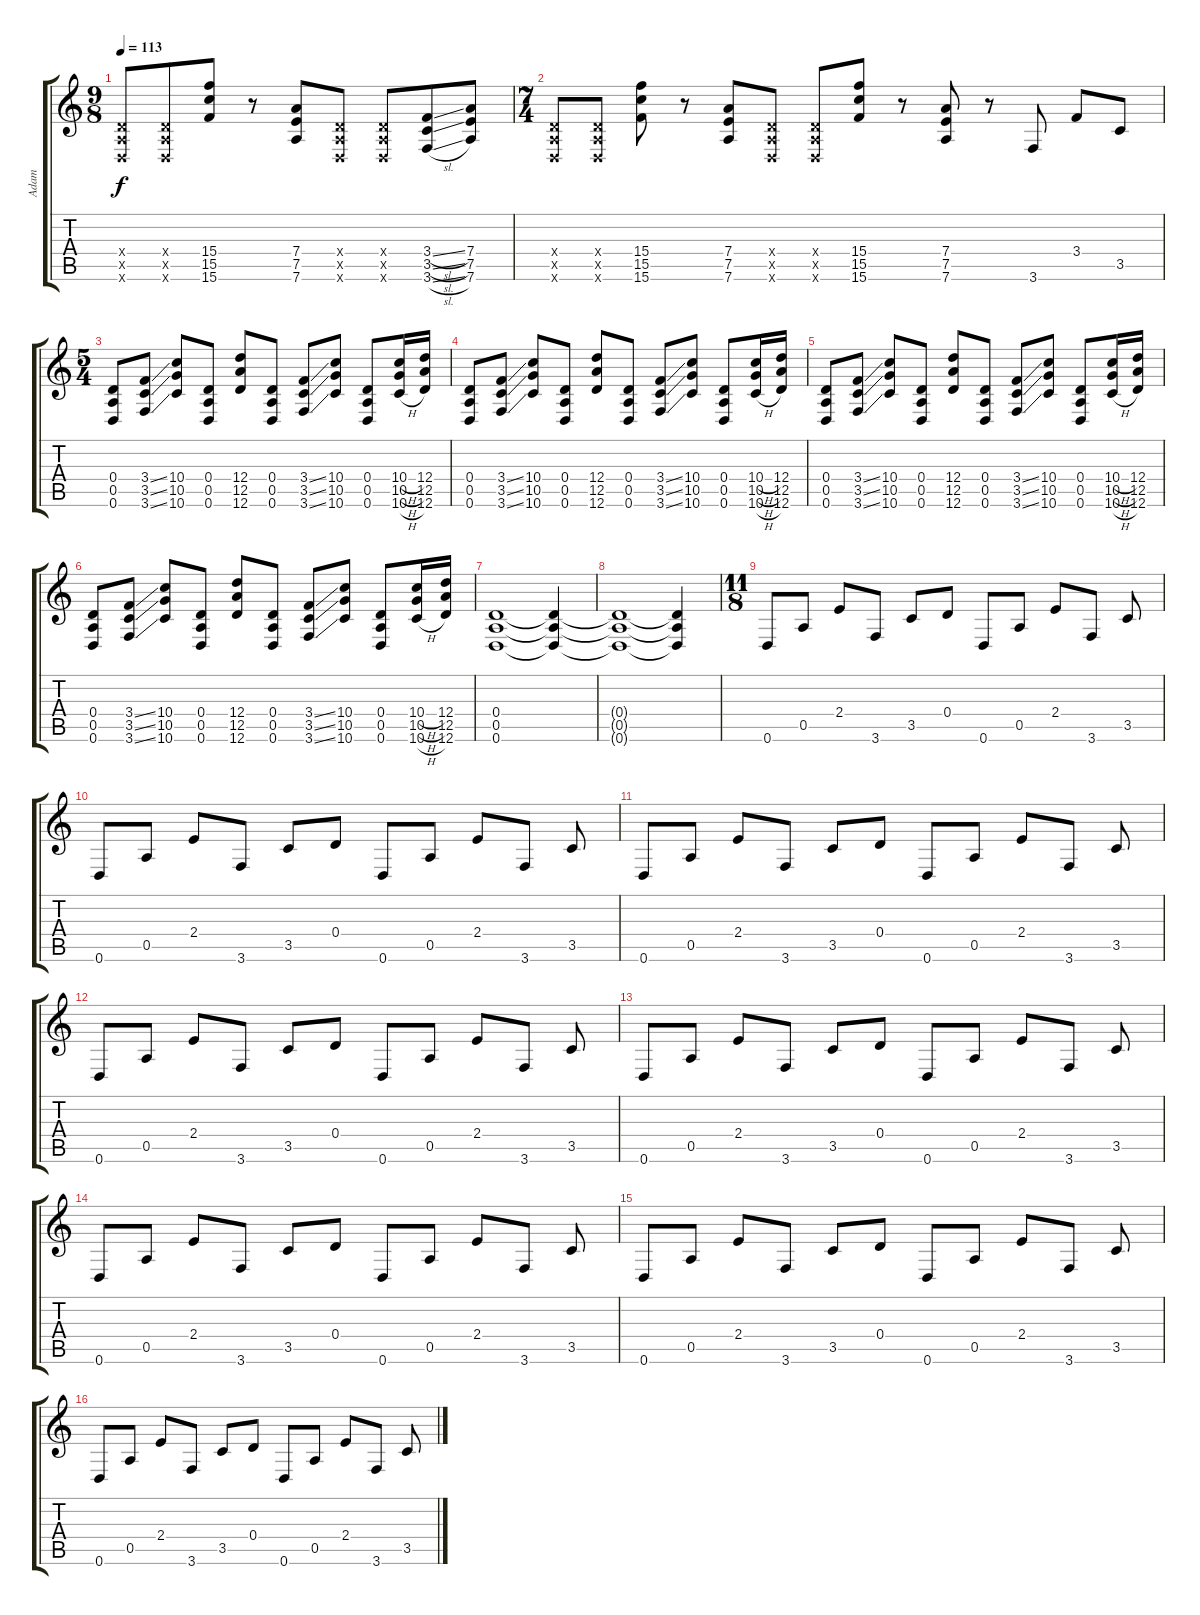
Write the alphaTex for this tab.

\track ("Adam" "Adam") {instrument distortionguitar}
\staff {score tabs}
\tuning (E4 B3 G3 D3 A2 D2) {hide}
\ts (9 8)
\tempo 113
\clef g2
\ks c
(0.4{x} 0.5{x} 0.6{x}).8{dy f} (0.4{x} 0.5{x} 0.6{x}).8 (15.4 15.5 15.6).8 r.8 (7.4 7.5 7.6).8 (0.4{x} 0.5{x} 0.6{x}).8 (0.4{x} 0.5{x} 0.6{x}).8 (3.4{sl} 3.5{sl} 3.6{sl}).8 (7.4 7.5 7.6).8 |
\ts (7 4)
(0.4{x} 0.5{x} 0.6{x}).8 (0.4{x} 0.5{x} 0.6{x}).8 (15.4 15.5 15.6).8 r.8 (7.4 7.5 7.6).8 (0.4{x} 0.5{x} 0.6{x}).8 (0.4{x} 0.5{x} 0.6{x}).8 (15.4 15.5 15.6).8 r.8 (7.4 7.5 7.6).8 r.8 3.6.8 3.4.8 3.5.8 |
\ts (5 4)
(0.4 0.5 0.6).8 (3.4{ss} 3.5{ss} 3.6{ss}).8 (10.4 10.5 10.6).8 (0.4 0.5 0.6).8 (12.4 12.5 12.6).8 (0.4 0.5 0.6).8 (3.4{ss} 3.5{ss} 3.6{ss}).8 (10.4 10.5 10.6).8 (0.4 0.5 0.6).8 (10.4{h} 10.5{h} 10.6{h}).16 (12.4 12.5 12.6).16 |
(0.4 0.5 0.6).8 (3.4{ss} 3.5{ss} 3.6{ss}).8 (10.4 10.5 10.6).8 (0.4 0.5 0.6).8 (12.4 12.5 12.6).8 (0.4 0.5 0.6).8 (3.4{ss} 3.5{ss} 3.6{ss}).8 (10.4 10.5 10.6).8 (0.4 0.5 0.6).8 (10.4{h} 10.5{h} 10.6{h}).16 (12.4 12.5 12.6).16 |
(0.4 0.5 0.6).8 (3.4{ss} 3.5{ss} 3.6{ss}).8 (10.4 10.5 10.6).8 (0.4 0.5 0.6).8 (12.4 12.5 12.6).8 (0.4 0.5 0.6).8 (3.4{ss} 3.5{ss} 3.6{ss}).8 (10.4 10.5 10.6).8 (0.4 0.5 0.6).8 (10.4{h} 10.5{h} 10.6{h}).16 (12.4 12.5 12.6).16 |
(0.4 0.5 0.6).8 (3.4{ss} 3.5{ss} 3.6{ss}).8 (10.4 10.5 10.6).8 (0.4 0.5 0.6).8 (12.4 12.5 12.6).8 (0.4 0.5 0.6).8 (3.4{ss} 3.5{ss} 3.6{ss}).8 (10.4 10.5 10.6).8 (0.4 0.5 0.6).8 (10.4{h} 10.5{h} 10.6{h}).16 (12.4 12.5 12.6).16 |
(0.4 0.5 0.6).1 (0.4{t} 0.5{t} 0.6{t}).4 |
(0.4{t} 0.5{t} 0.6{t}).1 (0.4{t} 0.5{t} 0.6{t}).4 |
\ts (11 8)
0.6.8 0.5.8 2.4.8 3.6.8 3.5.8 0.4.8 0.6.8 0.5.8 2.4.8 3.6.8 3.5.8 |
0.6.8 0.5.8 2.4.8 3.6.8 3.5.8 0.4.8 0.6.8 0.5.8 2.4.8 3.6.8 3.5.8 |
0.6.8 0.5.8 2.4.8 3.6.8 3.5.8 0.4.8 0.6.8 0.5.8 2.4.8 3.6.8 3.5.8 |
0.6.8 0.5.8 2.4.8 3.6.8 3.5.8 0.4.8 0.6.8 0.5.8 2.4.8 3.6.8 3.5.8 |
0.6.8 0.5.8 2.4.8 3.6.8 3.5.8 0.4.8 0.6.8 0.5.8 2.4.8 3.6.8 3.5.8 |
0.6.8 0.5.8 2.4.8 3.6.8 3.5.8 0.4.8 0.6.8 0.5.8 2.4.8 3.6.8 3.5.8 |
0.6.8 0.5.8 2.4.8 3.6.8 3.5.8 0.4.8 0.6.8 0.5.8 2.4.8 3.6.8 3.5.8 |
0.6.8 0.5.8 2.4.8 3.6.8 3.5.8 0.4.8 0.6.8 0.5.8 2.4.8 3.6.8 3.5.8
